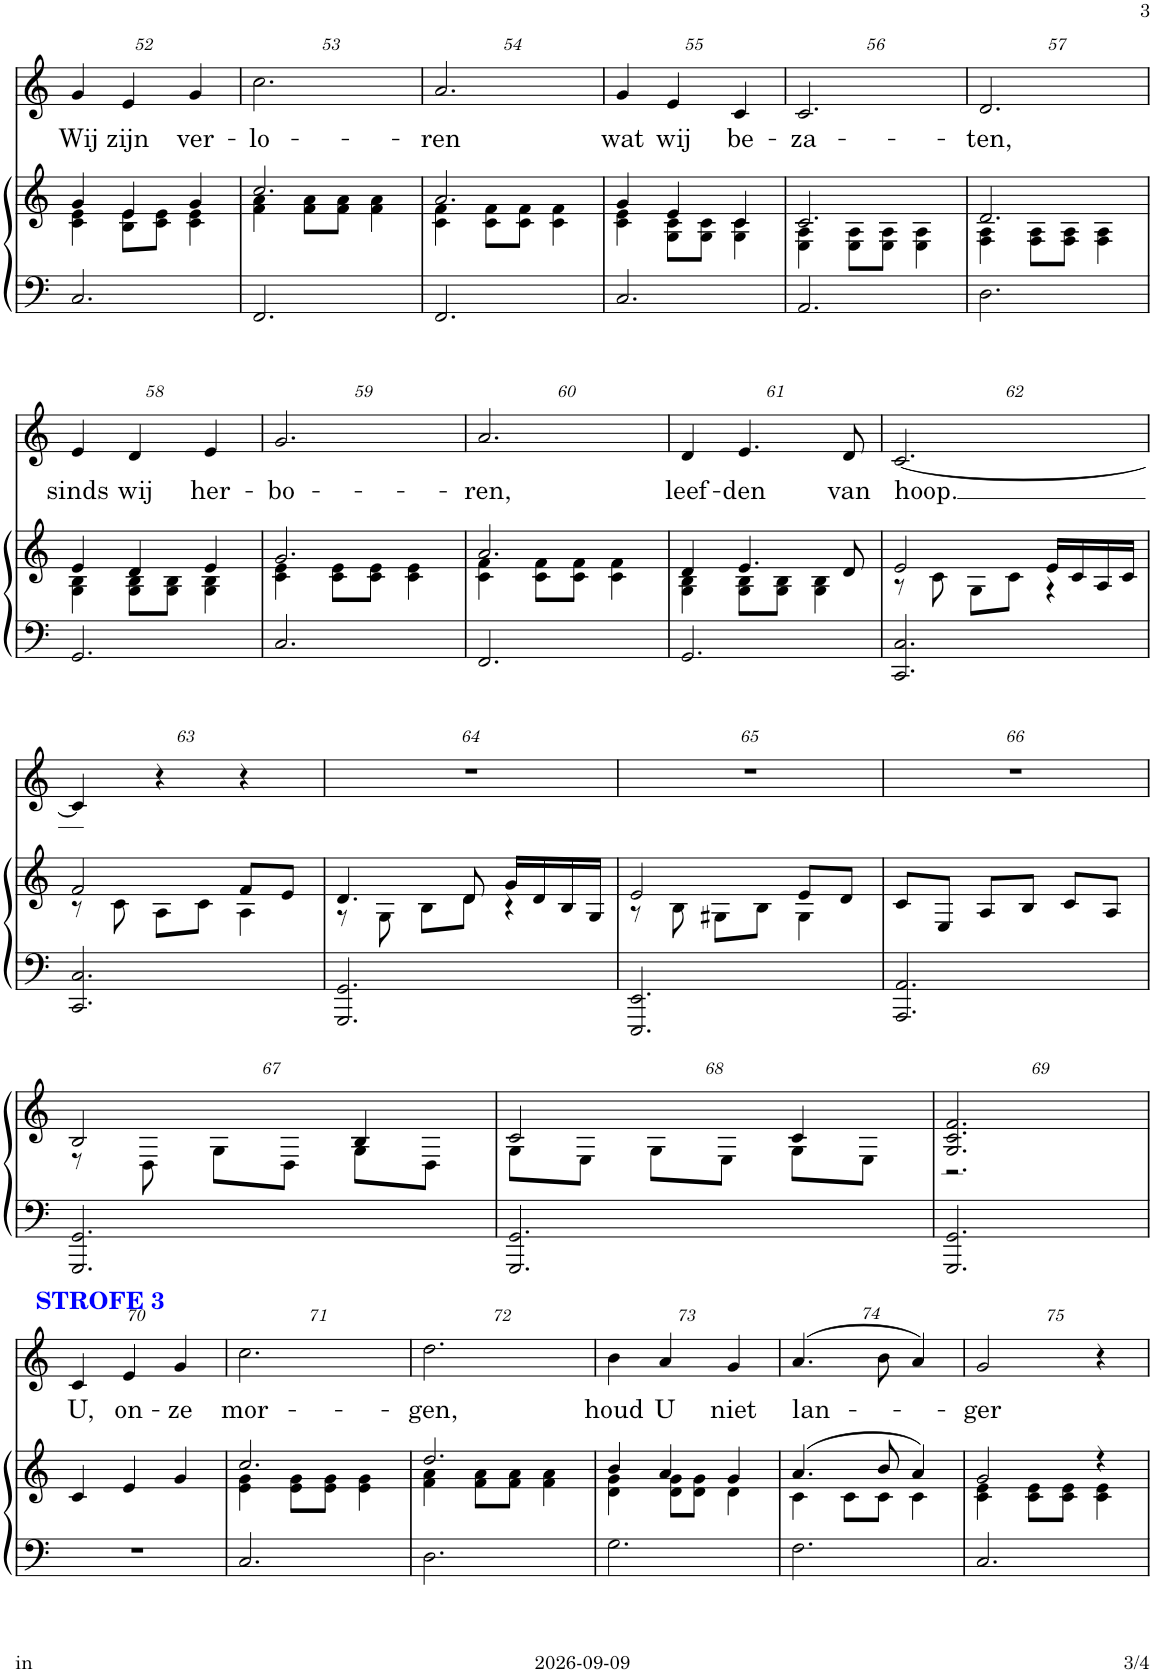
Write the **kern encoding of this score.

**kern	**kern	**kern	**text
*part2	*part2	*part1	*part1
*staff3	*staff2	*staff1	*staff1
*I"Piano	*	*I"Soprano	*
*I'Pno	*	*	*
!!LO:PB:g=z
*clefF4	*clefG2	*clefG2	*
*k[]	*k[]	*k[]	*
*M3/4	*M3/4	*M3/4	*
=52	=52	=52	=52
*	*^	*	*
!	!	!	!	!LO:LY:b
2.C/	4g/	4c\ 4e\	4g/	Wij
!	!	!	!	!LO:LY:b
.	4e/	8B\ 8e\L	4e/	zijn
.	.	8c\ 8e\J	.	.
!	!	!	!	!LO:LY:b
.	4g/	4c\ 4e\	4g/	ver-
=53	=53	=53	=53	=53
!	!	!	!	!LO:LY:b
2.FF/	2.cc/	4f\ 4a\	2.cc\	-lo-
.	.	8f\ 8a\L	.	.
.	.	8f\ 8a\J	.	.
.	.	4f\ 4a\	.	.
=54	=54	=54	=54	=54
!	!	!	!	!LO:LY:b
2.FF/	2.a/	4c\ 4f\	2.a/	-ren
.	.	8c\ 8f\L	.	.
.	.	8c\ 8f\J	.	.
.	.	4c\ 4f\	.	.
=55	=55	=55	=55	=55
!	!	!	!	!LO:LY:b
2.C/	4g/	4c\ 4e\	4g/	wat
!	!	!	!	!LO:LY:b
.	4e/	8G\ 8c\L	4e/	wij
.	.	8G\ 8c\J	.	.
!	!	!	!	!LO:LY:b
.	4c/	4G\ 4c\	4c/	be-
=56	=56	=56	=56	=56
!	!	!	!	!LO:LY:b
2.AA/	2.c/	4E\ 4A\	2.c/	-za-
.	.	8E\ 8A\L	.	.
.	.	8E\ 8A\J	.	.
.	.	4E\ 4A\	.	.
=57	=57	=57	=57	=57
!	!	!	!	!LO:LY:b
2.D\	2.d/	4F\ 4A\	2.d/	-ten,
.	.	8F\ 8A\L	.	.
.	.	8F\ 8A\J	.	.
.	.	4F\ 4A\	.	.
!!LO:LB:g=z
=58	=58	=58	=58	=58
!	!	!	!	!LO:LY:b
2.GG/	4e/	4G\ 4B\	4e/	sinds
!	!	!	!	!LO:LY:b
.	4d/	8G\ 8B\L	4d/	wij
.	.	8G\ 8B\J	.	.
!	!	!	!	!LO:LY:b
.	4e/	4G\ 4B\	4e/	her-
=59	=59	=59	=59	=59
!	!	!	!	!LO:LY:b
2.C/	2.g/	4c\ 4e\	2.g/	-bo-
.	.	8c\ 8e\L	.	.
.	.	8c\ 8e\J	.	.
.	.	4c\ 4e\	.	.
=60	=60	=60	=60	=60
!	!	!	!	!LO:LY:b
2.FF/	2.a/	4c\ 4f\	2.a/	-ren,
.	.	8c\ 8f\L	.	.
.	.	8c\ 8f\J	.	.
.	.	4c\ 4f\	.	.
=61	=61	=61	=61	=61
!	!	!	!	!LO:LY:b
2.GG/	4d/	4G\ 4B\	4d/	leef-
!	!	!	!	!LO:LY:b
.	4.e/	8G\ 8B\L	4.e/	-den
.	.	8G\ 8B\J	.	.
.	.	4G\ 4B\	.	.
!	!	!	!	!LO:LY:b
.	8d/	.	8d/	van
=62	=62	=62	=62	=62
!	!	!	!	!LO:LY:b
2.CC/ 2.C/	2e/	8r	[2.c/	hoop.
.	.	8c\	.	.
.	.	8G\L	.	.
.	.	8c\J	.	.
.	16e/LL	4r	.	.
.	16c/	.	.	.
.	16A/	.	.	.
.	16c/JJ	.	.	.
!!LO:LB:g=z
=63	=63	=63	=63	=63
2.CC/ 2.C/	2f/	8r	4c/]	.
.	.	8c\	.	.
.	.	8A\L	4r	.
.	.	8c\J	.	.
.	8f/L	4A\	4r	.
.	8e/J	.	.	.
=64	=64	=64	=64	=64
2.GGG/ 2.GG/	4.d/	8r	2.r	.
.	.	8G\	.	.
.	.	8B\L	.	.
.	8d/	8d\J	.	.
.	16g/LL	4r	.	.
.	16d/	.	.	.
.	16B/	.	.	.
.	16G/JJ	.	.	.
=65	=65	=65	=65	=65
2.EEE/ 2.EE/	2e/	8r	2.r	.
.	.	8B\	.	.
.	.	8G#X\L	.	.
.	.	8B\J	.	.
.	8e/L	4G#\	.	.
.	8d/J	.	.	.
*	*v	*v	*	*
=66	=66	=66	=66
2.AAA/ 2.AA/	8c/L	2.r	.
.	8E/J	.	.
.	8A/L	.	.
.	8B/J	.	.
.	8c/L	.	.
.	8A/J	.	.
!!LO:LB:g=z
=67	=67	=67	=67
*	*^	*	*
2.GGG/ 2.GG/	2B/	8r	2.r	.
.	.	8D\	.	.
.	.	8G\L	.	.
.	.	8D\J	.	.
.	4B/	8G\L	.	.
.	.	8D\J	.	.
=68	=68	=68	=68	=68
2.GGG/ 2.GG/	2c/	8G\L	2.r	.
.	.	8E\J	.	.
.	.	8G\L	.	.
.	.	8E\J	.	.
.	4c/	8G\L	.	.
.	.	8E\J	.	.
=69	=69	=69	=69	=69
2.GGG/ 2.GG/	2.G/ 2.c/ 2.f/	2.r	2.r	.
!!LO:LB:g=z
=70	=70	=70	=70	=70
!	!	!	!LO:TX:a:B:color=#0000FF:t=STROFE 3	!
!	!	!	!	!LO:LY:b
*	*v	*v	*	*
2.r	4c/	4c/	U,
!	!	!	!LO:LY:b
.	4e/	4e/	on-
!	!	!	!LO:LY:b
.	4g/	4g/	-ze
=71	=71	=71	=71
*	*^	*	*
!	!	!	!	!LO:LY:b
2.C/	2.cc/	4e\ 4g\	2.cc\	mor-
.	.	8e\ 8g\L	.	.
.	.	8e\ 8g\J	.	.
.	.	4e\ 4g\	.	.
=72	=72	=72	=72	=72
!	!	!	!	!LO:LY:b
2.D\	2.dd/	4f\ 4a\	2.dd\	-gen,
.	.	8f\ 8a\L	.	.
.	.	8f\ 8a\J	.	.
.	.	4f\ 4a\	.	.
=73	=73	=73	=73	=73
!	!	!	!	!LO:LY:b
2.G\	4b/	4d\ 4g\	4b\	houd
!	!	!	!	!LO:LY:b
.	4a/	8d\ 8g\L	4a/	U
.	.	8d\ 8g\J	.	.
!	!	!	!	!LO:LY:b
.	4g/	4d\	4g/	niet
=74	=74	=74	=74	=74
!	!	!	!	!LO:LY:b
2.F\	(4.a/	4c\	(4.a/	lan-
.	.	8c\L	.	.
.	8b/	8c\J	8b\	.
.	4a/)	4c\	4a/)	.
=75	=75	=75	=75	=75
!	!	!	!	!LO:LY:b
2.C/	2g/	4c\ 4e\	2g/	-ger
.	.	8c\ 8e\L	.	.
.	.	8c\ 8e\J	.	.
.	4r	4c\ 4e\	4r	.
*	*v	*v	*	*
=	=	=	=
*-	*-	*-	*-
